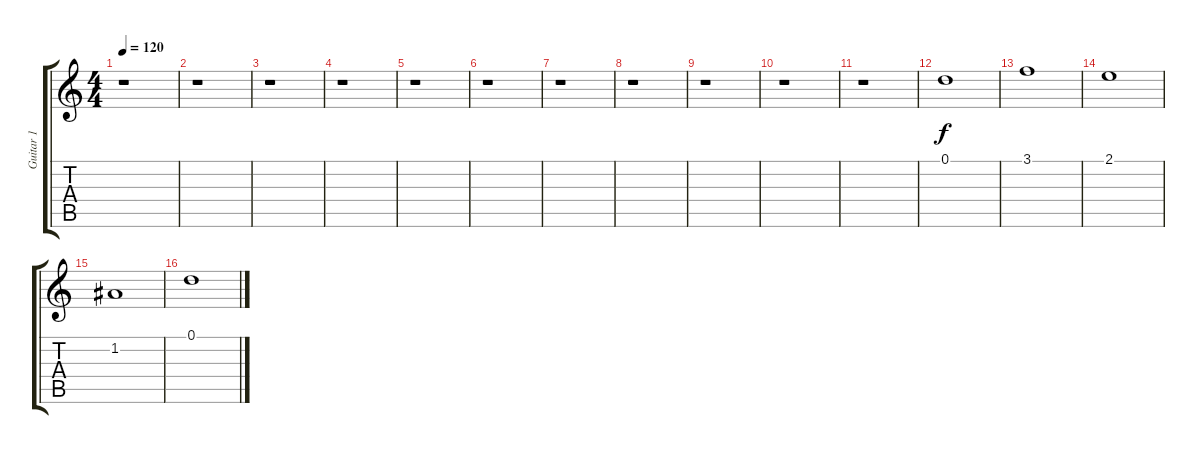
\track ("Guitar 1" "Guitar 1") {instrument distortionguitar}
\staff {score tabs}
\tuning (D4 A3 F3 C3 G2 D2) {hide}
\ts (4 4)
\tempo 120
\clef g2
\ks c
r.1{dy f} |
r.1 |
r.1 |
r.1 |
r.1 |
r.1 |
r.1 |
r.1 |
r.1 |
r.1 |
r.1 |
0.1.1 |
3.1.1 |
2.1.1 |
1.2.1 |
0.1.1
